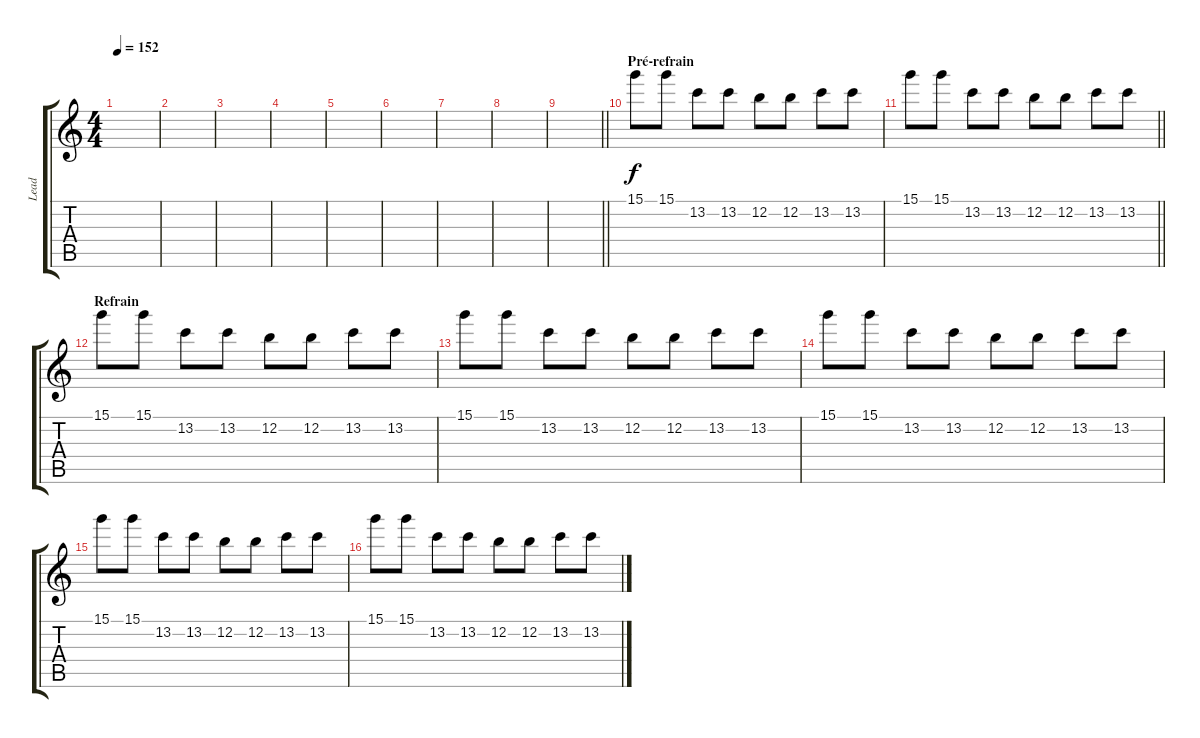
\track ("Lead" "Lead") {instrument overdrivenguitar}
\staff {score tabs}
\tuning (E4 B3 G3 D3 A2 E2) {hide}
\ts (4 4)
\tempo 152
\clef g2
\ks c
|
|
|
|
|
|
|
|
\barLineRight lightlight
|
\section ("" "Pré-refrain")
15.1.8 15.1.8 13.2.8 13.2.8 12.2.8 12.2.8 13.2.8 13.2.8 |
\barLineRight lightlight
15.1.8 15.1.8 13.2.8 13.2.8 12.2.8 12.2.8 13.2.8 13.2.8 |
\section ("" "Refrain")
15.1.8 15.1.8 13.2.8 13.2.8 12.2.8 12.2.8 13.2.8 13.2.8 |
15.1.8 15.1.8 13.2.8 13.2.8 12.2.8 12.2.8 13.2.8 13.2.8 |
15.1.8 15.1.8 13.2.8 13.2.8 12.2.8 12.2.8 13.2.8 13.2.8 |
15.1.8 15.1.8 13.2.8 13.2.8 12.2.8 12.2.8 13.2.8 13.2.8 |
15.1.8 15.1.8 13.2.8 13.2.8 12.2.8 12.2.8 13.2.8 13.2.8
